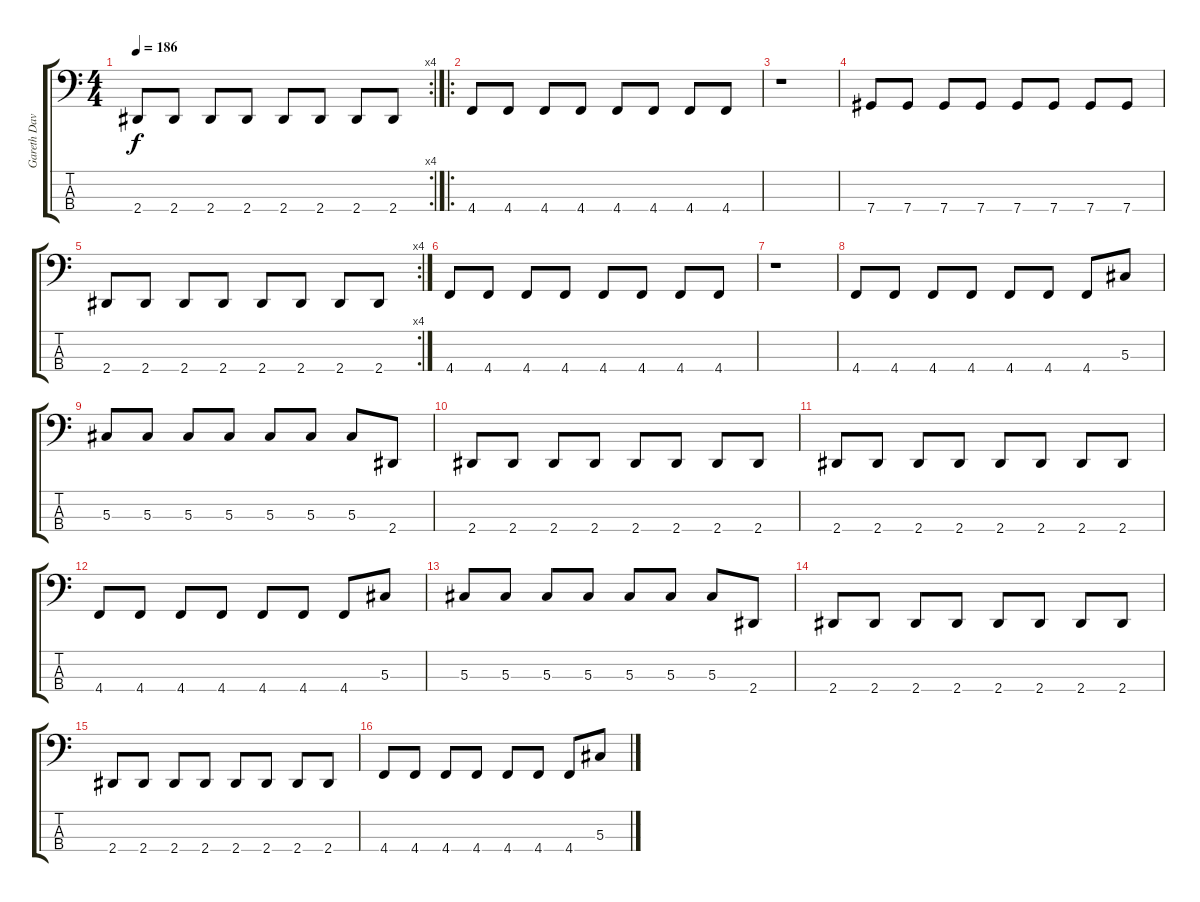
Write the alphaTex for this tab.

\track ("Gareth Davies" "Gareth Dav") {instrument electricbasspick}
\staff {score tabs}
\tuning (Gb2 Db2 Ab1 Db1) {hide}
\rc 4
\ts (4 4)
\tempo 186
\clef f4
\ks c
2.4.8{dy f} 2.4.8 2.4.8 2.4.8 2.4.8 2.4.8 2.4.8 2.4.8 |
\ro
4.4.8 4.4.8 4.4.8 4.4.8 4.4.8 4.4.8 4.4.8 4.4.8 |
r.1 |
7.4.8 7.4.8 7.4.8 7.4.8 7.4.8 7.4.8 7.4.8 7.4.8 |
\rc 4
2.4.8 2.4.8 2.4.8 2.4.8 2.4.8 2.4.8 2.4.8 2.4.8 |
4.4.8 4.4.8 4.4.8 4.4.8 4.4.8 4.4.8 4.4.8 4.4.8 |
r.1 |
4.4.8 4.4.8 4.4.8 4.4.8 4.4.8 4.4.8 4.4.8 5.3.8 |
5.3.8 5.3.8 5.3.8 5.3.8 5.3.8 5.3.8 5.3.8 2.4.8 |
2.4.8 2.4.8 2.4.8 2.4.8 2.4.8 2.4.8 2.4.8 2.4.8 |
2.4.8 2.4.8 2.4.8 2.4.8 2.4.8 2.4.8 2.4.8 2.4.8 |
4.4.8 4.4.8 4.4.8 4.4.8 4.4.8 4.4.8 4.4.8 5.3.8 |
5.3.8 5.3.8 5.3.8 5.3.8 5.3.8 5.3.8 5.3.8 2.4.8 |
2.4.8 2.4.8 2.4.8 2.4.8 2.4.8 2.4.8 2.4.8 2.4.8 |
2.4.8 2.4.8 2.4.8 2.4.8 2.4.8 2.4.8 2.4.8 2.4.8 |
4.4.8 4.4.8 4.4.8 4.4.8 4.4.8 4.4.8 4.4.8 5.3.8
